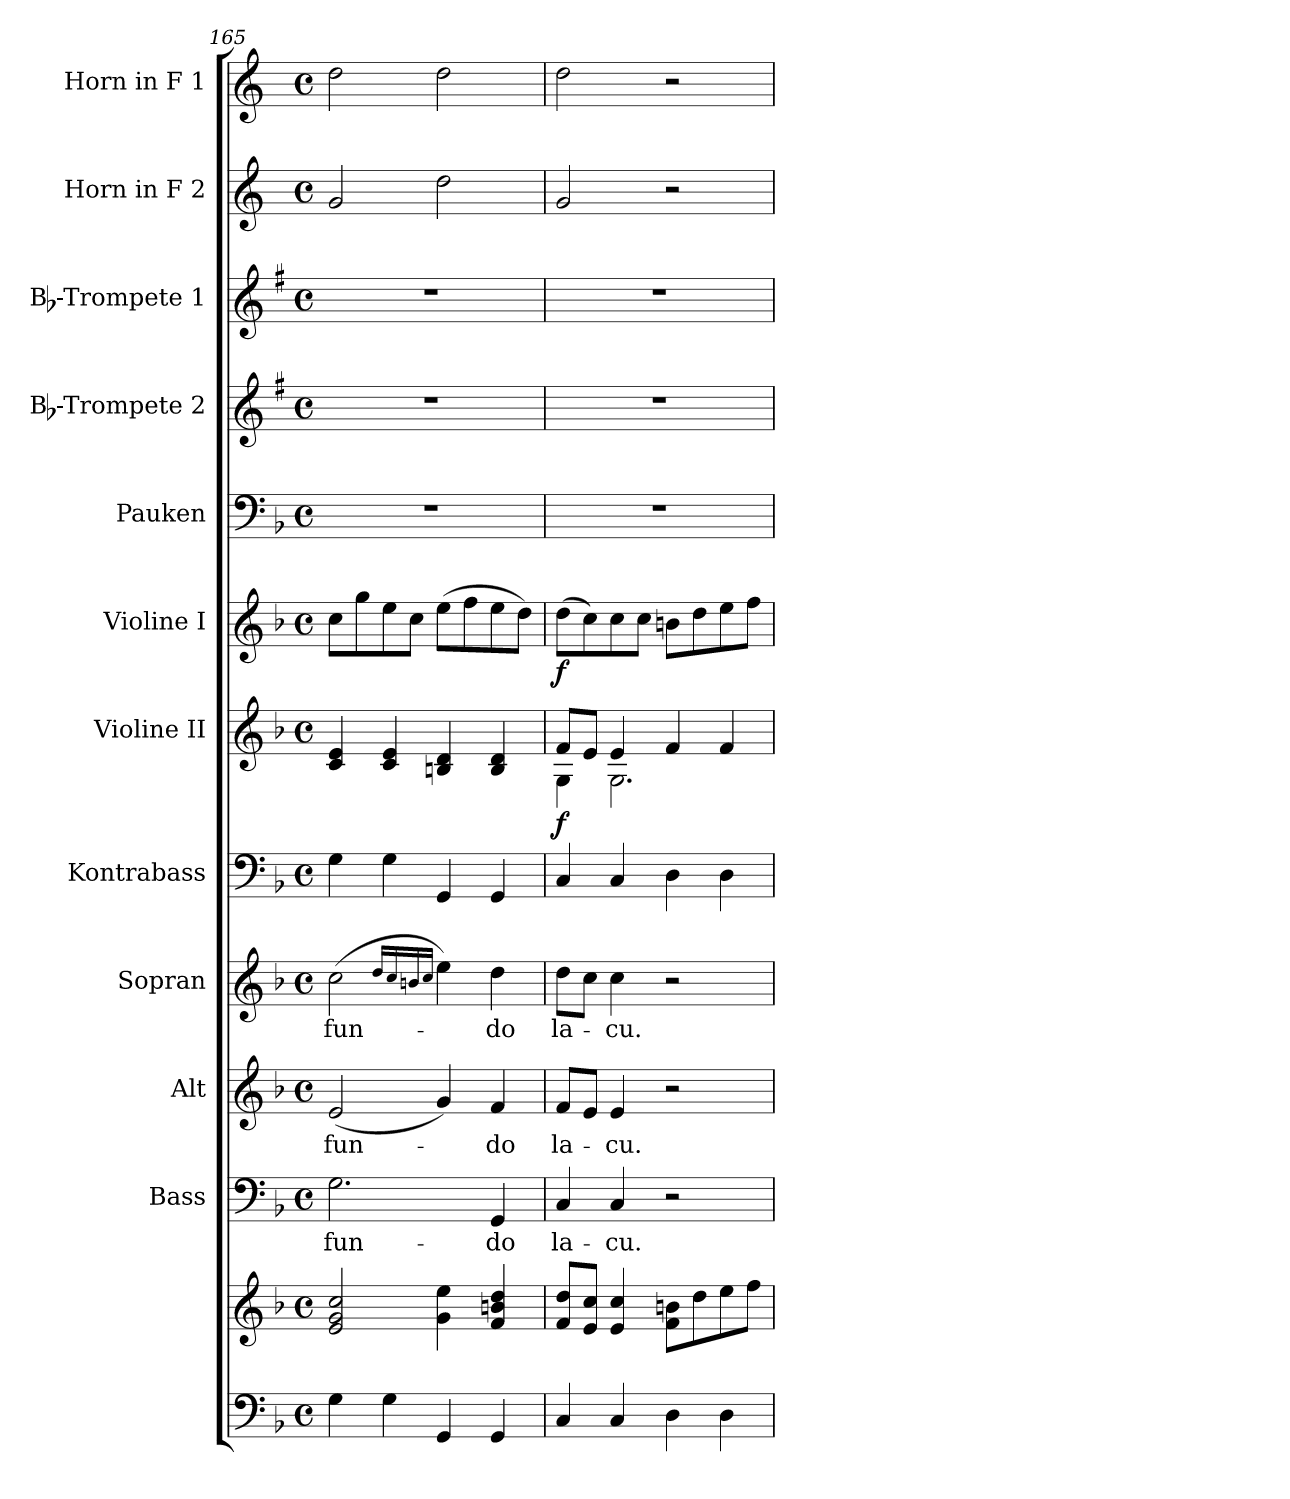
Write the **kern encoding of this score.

**kern	**kern	**kern	**text	**kern	**text	**kern	**text	**kern	**kern	**dynam	**kern	**dynam	**kern	**kern	**kern	**kern	**kern
*part12	*part12	*part11	*part11	*part10	*part10	*part9	*part9	*part8	*part7	*part7	*part6	*part6	*part5	*part4	*part3	*part2	*part1
*staff13	*staff12	*staff11	*staff11	*staff10	*staff10	*staff9	*staff9	*staff8	*staff7	*staff7	*staff6	*staff6	*staff5	*staff4	*staff3	*staff2	*staff1
*	*	*I"Bass	*	*I"Alt	*	*I"Sopran	*	*I"Kontrabass	*I"Violine II	*	*I"Violine I	*	*I"Pauken	*I"Bb-Trompete 2	*I"Bb-Trompete 1	*I"Horn in F 2	*I"Horn in F 1
*	*	*I'B.	*	*I'A.	*	*I'S.	*	*I'Kb.	*I'Vl. II	*	*I'Vl. I	*	*I'Pk.	*I'Bb Trp. 2	*I'Bb Trp. 1	*	*
*clefF4	*clefG2	*clefF4	*	*clefG2	*	*clefG2	*	*clefF4	*clefG2	*	*clefG2	*	*clefF4	*clefG2	*clefG2	*clefG2	*clefG2
*	*	*	*	*	*	*	*	*ITrd7c12	*	*	*	*	*	*ITrd1c2	*ITrd1c2	*ITrd4c7	*ITrd4c7
*k[b-]	*k[b-]	*k[b-]	*	*k[b-]	*	*k[b-]	*	*k[b-]	*k[b-]	*	*k[b-]	*	*k[b-]	*k[b-]	*k[b-]	*k[b-]	*k[b-]
*F:	*F:	*F:	*	*F:	*	*F:	*	*F:	*F:	*	*F:	*	*F:	*F:	*F:	*F:	*F:
*M4/4	*M4/4	*M4/4	*	*M4/4	*	*M4/4	*	*M4/4	*M4/4	*	*M4/4	*	*M4/4	*M4/4	*M4/4	*M4/4	*M4/4
*met(c)	*met(c)	*met(c)	*	*met(c)	*	*met(c)	*	*met(c)	*met(c)	*	*met(c)	*	*met(c)	*met(c)	*met(c)	*met(c)	*met(c)
=165	=165	=165	=165	=165	=165	=165	=165	=165	=165	=165	=165	=165	=165	=165	=165	=165	=165
!	!	!	!LO:LY:b	!	!LO:LY:b	!	!LO:LY:b	!	!	!	!	!	!	!	!	!	!
4G\	2e/ 2g/ 2cc/	2.G\	-fun-	(<2e/	-fun-	(>2cc\	-fun-	4GG\	4c/ 4e/	.	8cc\L	.	1r	1r	1r	2c/	2g\
.	.	.	.	.	.	.	.	.	.	.	8gg\	.	.	.	.	.	.
4G\	.	.	.	.	.	.	.	4GG\	4c/ 4e/	.	8ee\	.	.	.	.	.	.
.	.	.	.	.	.	.	.	.	.	.	8cc\J	.	.	.	.	.	.
.	.	.	.	.	.	16qdd/LL	.	.	.	.	.	.	.	.	.	.	.
.	.	.	.	.	.	16qcc/	.	.	.	.	.	.	.	.	.	.	.
.	.	.	.	.	.	16qbn/	.	.	.	.	.	.	.	.	.	.	.
.	.	.	.	.	.	16qcc/JJ	.	.	.	.	.	.	.	.	.	.	.
4GG/	4g\ 4ee\	.	.	4g/)	.	4ee\)	.	4GGG/	4Bn/ 4d/	.	(>8ee\L	.	.	.	.	2g\	2g\
.	.	.	.	.	.	.	.	.	.	.	8ff\	.	.	.	.	.	.
!	!	!	!LO:LY:b	!	!LO:LY:b	!	!LO:LY:b	!	!	!	!	!	!	!	!	!	!
4GG/	4f/ 4bn/ 4dd/	4GG/	-do	4f/	-do	4dd\	-do	4GGG/	4B/ 4d/	.	8ee\	.	.	.	.	.	.
.	.	.	.	.	.	.	.	.	.	.	8dd\J)	.	.	.	.	.	.
=166	=166	=166	=166	=166	=166	=166	=166	=166	=166	=166	=166	=166	=166	=166	=166	=166	=166
!	!	!	!LO:LY:b	!	!LO:LY:b	!	!LO:LY:b	!	!	!LO:DY:b	!	!LO:DY:b	!	!	!	!	!
*	*	*	*	*	*	*	*	*	*^	*	*	*	*	*	*	*	*
4C/	8f/ 8dd/L	4C/	la-	8f/L	la-	8dd\L	la-	4CC/	8f/L	4G\	f	(>8dd\L	f	1r	1r	1r	2c/	2g\
.	8e/ 8cc/J	.	.	8e/J	.	8cc\J	.	.	8e/J	.	.	8cc\)	.	.	.	.	.	.
!	!	!	!LO:LY:b	!	!LO:LY:b	!	!LO:LY:b	!	!	!	!	!	!	!	!	!	!	!
4C/	4e/ 4cc/	4C/	-cu.	4e/	-cu.	4cc\	-cu.	4CC/	4e/	2.G\	.	8cc\	.	.	.	.	.	.
.	.	.	.	.	.	.	.	.	.	.	.	8cc\J	.	.	.	.	.	.
4D\	8f\ 8bn\L	2r	.	2r	.	2r	.	4DD\	4f/	.	.	8bn\L	.	.	.	.	2r	2r
.	8dd\	.	.	.	.	.	.	.	.	.	.	8dd\	.	.	.	.	.	.
4D\	8ee\	.	.	.	.	.	.	4DD\	4f/	.	.	8ee\	.	.	.	.	.	.
.	8ff\J	.	.	.	.	.	.	.	.	.	.	8ff\J	.	.	.	.	.	.
*	*	*	*	*	*	*	*	*	*v	*v	*	*	*	*	*	*	*	*
=	=	=	=	=	=	=	=	=	=	=	=	=	=	=	=	=	=
*-	*-	*-	*-	*-	*-	*-	*-	*-	*-	*-	*-	*-	*-	*-	*-	*-	*-
